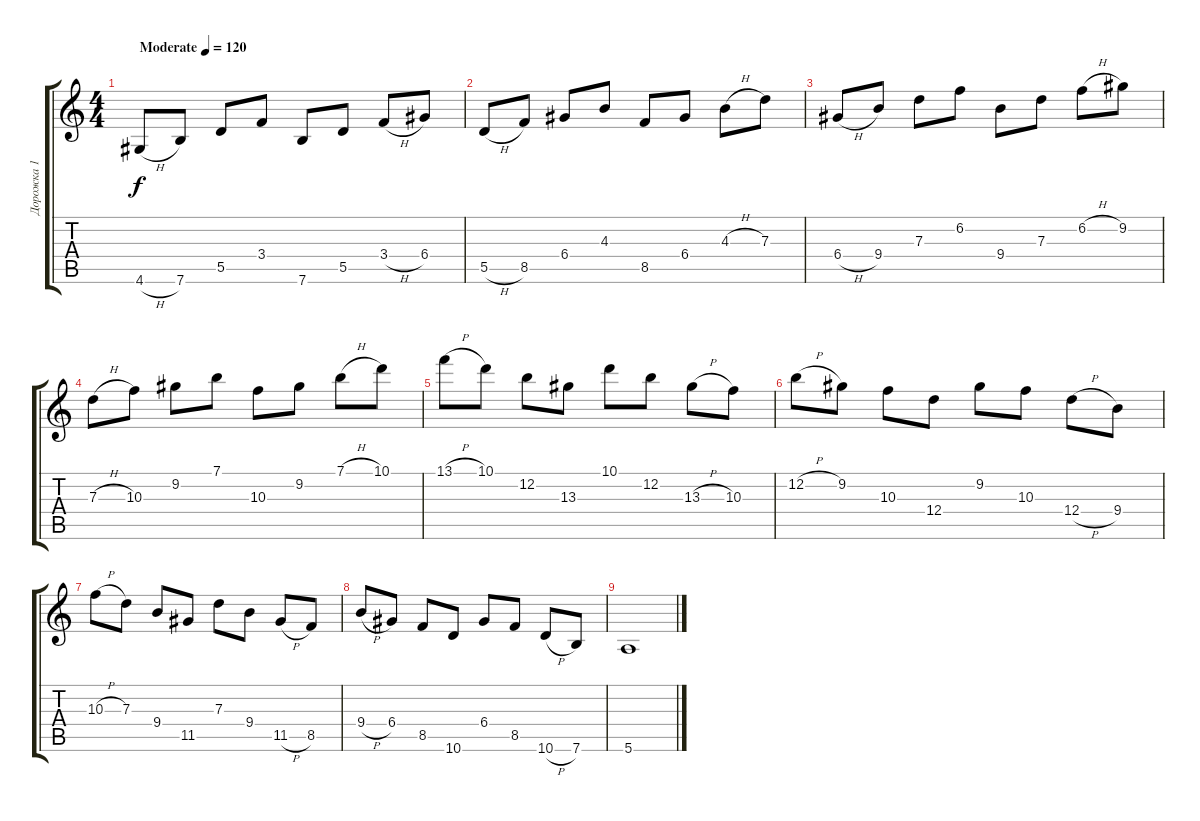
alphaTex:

\track ("Дорожка 1" "Дорожка 1") {instrument electricguitarclean}
\staff {score tabs}
\tuning (E4 B3 G3 D3 A2 E2) {hide}
\ts (4 4)
\tempo (120 "Moderate")
\clef g2
\ks c
4.6{h}.8{dy f instrument electricguitarclean} 7.6.8 5.5.8 3.4.8 7.6.8 5.5.8 3.4{h}.8 6.4.8 |
5.5{h}.8 8.5.8 6.4.8 4.3.8 8.5.8 6.4.8 4.3{h}.8 7.3.8 |
6.4{h}.8 9.4.8 7.3.8 6.2.8 9.4.8 7.3.8 6.2{h}.8 9.2.8 |
7.3{h}.8 10.3.8 9.2.8 7.1.8 10.3.8 9.2.8 7.1{h}.8 10.1.8 |
13.1{h}.8 10.1.8 12.2.8 13.3.8 10.1.8 12.2.8 13.3{h}.8 10.3.8 |
12.2{h}.8 9.2.8 10.3.8 12.4.8 9.2.8 10.3.8 12.4{h}.8 9.4.8 |
10.3{h}.8 7.3.8 9.4.8 11.5.8 7.3.8 9.4.8 11.5{h}.8 8.5.8 |
9.4{h}.8 6.4.8 8.5.8 10.6.8 6.4.8 8.5.8 10.6{h}.8 7.6.8 |
5.6.1
